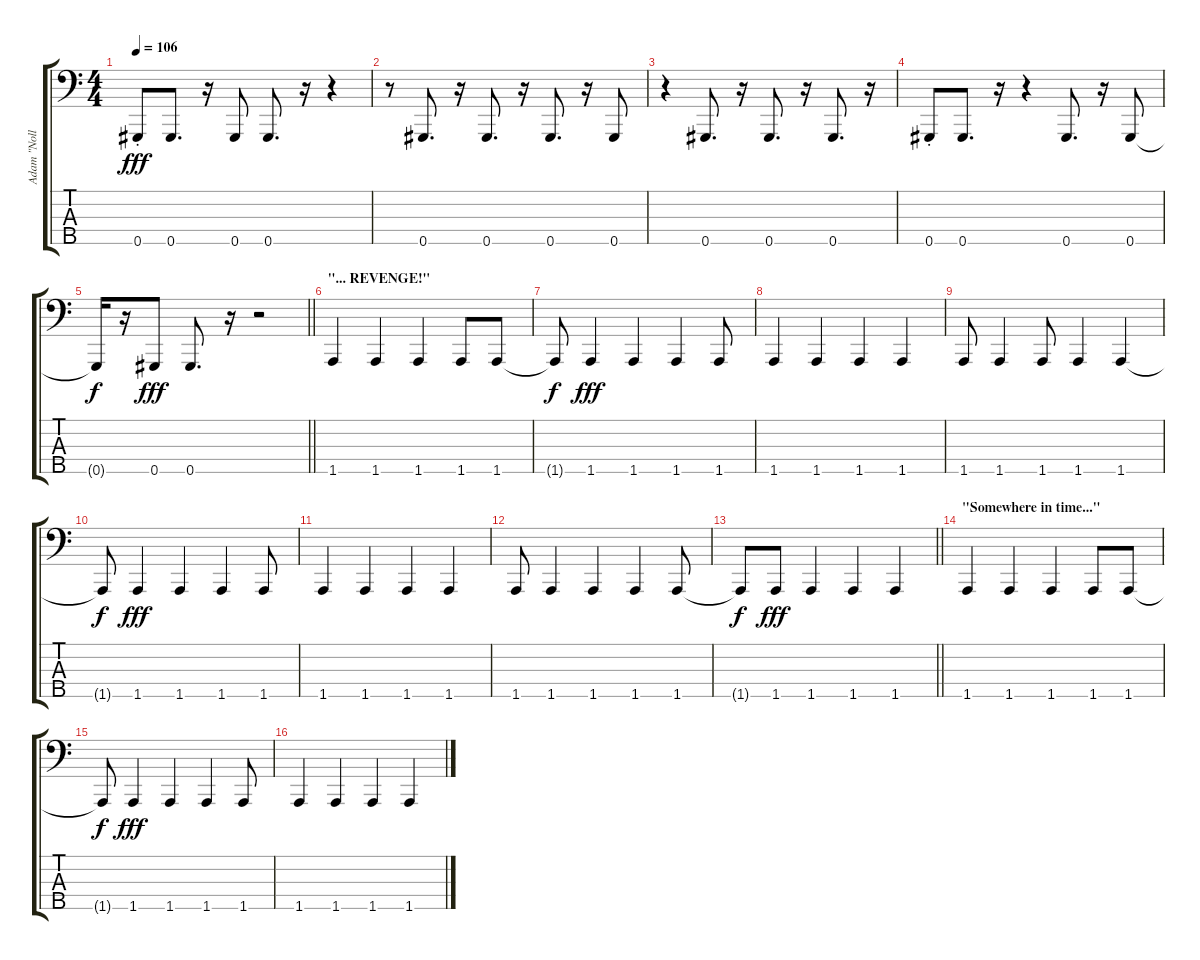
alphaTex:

\track ("Adam \"Nolly\" Getgood - Bass" "Adam \"Noll") {instrument electricbassfinger}
\staff {score tabs}
\tuning (Gb2 Db2 Ab1 Eb1 Ab0) {hide}
\ts (4 4)
\tempo 106
\clef f4
\ks c
0.5{st}.8{dy fff} 0.5.8{d} r.16 0.5.8 0.5.8{d} r.16 r.4 |
r.8 0.5.8{d} r.16 0.5.8{d} r.16 0.5.8{d} r.16 0.5.8 |
r.4 0.5.8{d} r.16 0.5.8{d} r.16 0.5.8{d} r.16 |
0.5{st}.8 0.5.8{d} r.16 r.4 0.5.8{d} r.16 0.5.8 |
\barLineRight lightlight
0.5{t}.16{dy f} r.16 0.5.8{dy fff} 0.5.8{d} r.16 r.2 |
\section ("" "\"... REVENGE!\"")
1.5.4 1.5.4 1.5.4 1.5.8 1.5.8 |
1.5{t}.8{dy f} 1.5.4{dy fff} 1.5.4 1.5.4 1.5.8 |
1.5.4 1.5.4 1.5.4 1.5.4 |
1.5.8 1.5.4 1.5.8 1.5.4 1.5.4 |
1.5{t}.8{dy f} 1.5.4{dy fff} 1.5.4 1.5.4 1.5.8 |
1.5.4 1.5.4 1.5.4 1.5.4 |
1.5.8 1.5.4 1.5.4 1.5.4 1.5.8 |
\barLineRight lightlight
1.5{t}.8{dy f} 1.5.8{dy fff} 1.5.4 1.5.4 1.5.4 |
\section ("" "\"Somewhere in time...\"")
1.5.4 1.5.4 1.5.4 1.5.8 1.5.8 |
1.5{t}.8{dy f} 1.5.4{dy fff} 1.5.4 1.5.4 1.5.8 |
1.5.4 1.5.4 1.5.4 1.5.4
